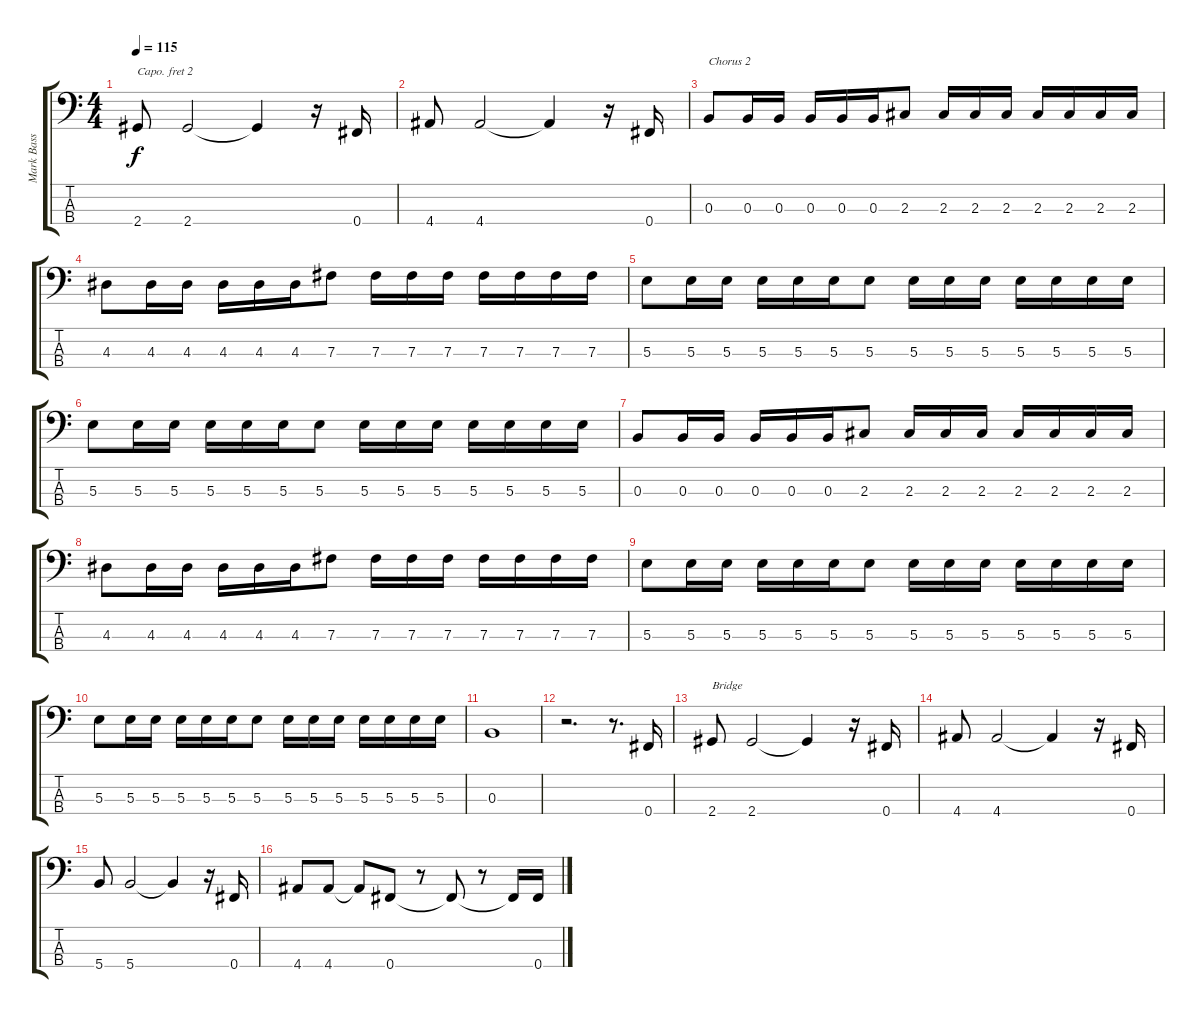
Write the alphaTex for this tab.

\track ("Mark Bass" "Mark Bass") {instrument electricbasspick}
\staff {score tabs}
\capo 2
\tuning (G2 D2 A1 E1) {hide}
\ts (4 4)
\tempo 115
\clef f4
\ks c
2.4.8{dy f} 2.4.2 2.4{t}.4 r.16 0.4.16 |
4.4.8 4.4.2 4.4{t}.4 r.16 0.4.16 |
0.3.8{txt "Chorus 2"} 0.3.16 0.3.16 0.3.16 0.3.16 0.3.16 2.3.8 2.3.16 2.3.16 2.3.16 2.3.16 2.3.16 2.3.16 2.3.16 |
4.3.8 4.3.16 4.3.16 4.3.16 4.3.16 4.3.16 7.3.8 7.3.16 7.3.16 7.3.16 7.3.16 7.3.16 7.3.16 7.3.16 |
5.3.8 5.3.16 5.3.16 5.3.16 5.3.16 5.3.16 5.3.8 5.3.16 5.3.16 5.3.16 5.3.16 5.3.16 5.3.16 5.3.16 |
5.3.8 5.3.16 5.3.16 5.3.16 5.3.16 5.3.16 5.3.8 5.3.16 5.3.16 5.3.16 5.3.16 5.3.16 5.3.16 5.3.16 |
0.3.8 0.3.16 0.3.16 0.3.16 0.3.16 0.3.16 2.3.8 2.3.16 2.3.16 2.3.16 2.3.16 2.3.16 2.3.16 2.3.16 |
4.3.8 4.3.16 4.3.16 4.3.16 4.3.16 4.3.16 7.3.8 7.3.16 7.3.16 7.3.16 7.3.16 7.3.16 7.3.16 7.3.16 |
5.3.8 5.3.16 5.3.16 5.3.16 5.3.16 5.3.16 5.3.8 5.3.16 5.3.16 5.3.16 5.3.16 5.3.16 5.3.16 5.3.16 |
5.3.8 5.3.16 5.3.16 5.3.16 5.3.16 5.3.16 5.3.8 5.3.16 5.3.16 5.3.16 5.3.16 5.3.16 5.3.16 5.3.16 |
0.3.1 |
r.2{d} r.8{d} 0.4.16 |
2.4.8{txt "Bridge"} 2.4.2 2.4{t}.4 r.16 0.4.16 |
4.4.8 4.4.2 4.4{t}.4 r.16 0.4.16 |
5.4.8 5.4.2 5.4{t}.4 r.16 0.4.16 |
4.4.8 4.4.8 4.4{t}.8 0.4.8 r.8 0.4{t}.8 r.8 0.4{t}.16 0.4.16
